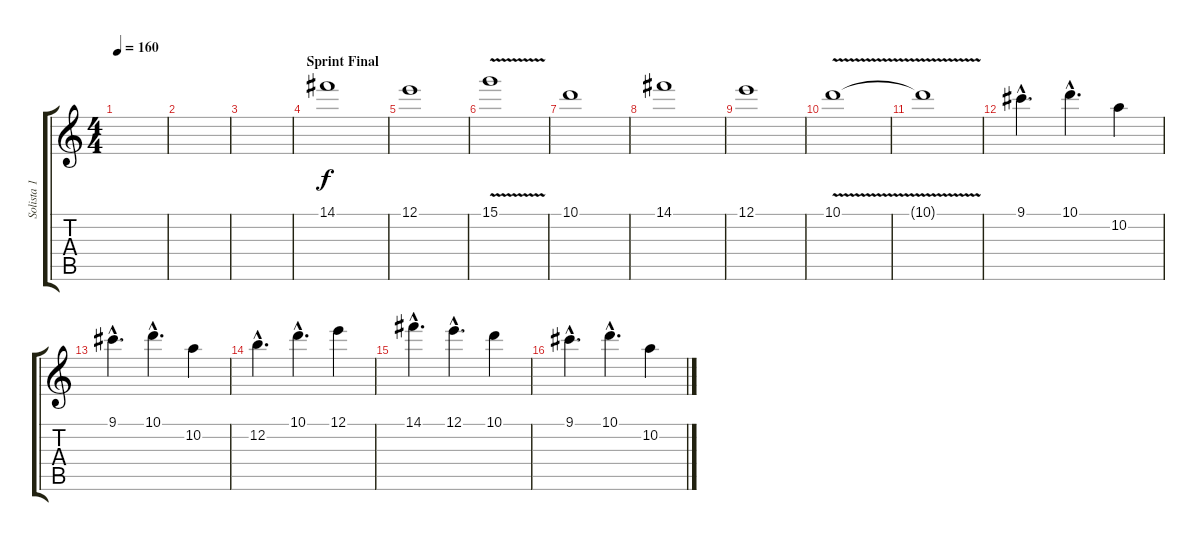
\track ("Solista 1" "Solista 1") {instrument distortionguitar}
\staff {score tabs}
\tuning (E4 B3 G3 D3 A2 E2) {hide}
\ts (4 4)
\tempo 160
\clef g2
\ks c
|
|
|
\section ("" "Sprint Final")
14.1.1 |
12.1.1 |
15.1{v}.1 |
10.1.1 |
14.1.1 |
12.1.1 |
10.1{v}.1 |
10.1{t}.1 |
9.1{hac}.4{d} 10.1{hac}.4{d} 10.2.4 |
9.1{hac}.4{d} 10.1{hac}.4{d} 10.2.4 |
12.2{hac}.4{d} 10.1{hac}.4{d} 12.1.4 |
14.1{hac}.4{d} 12.1{hac}.4{d} 10.1.4 |
9.1{hac}.4{d} 10.1{hac}.4{d} 10.2.4
